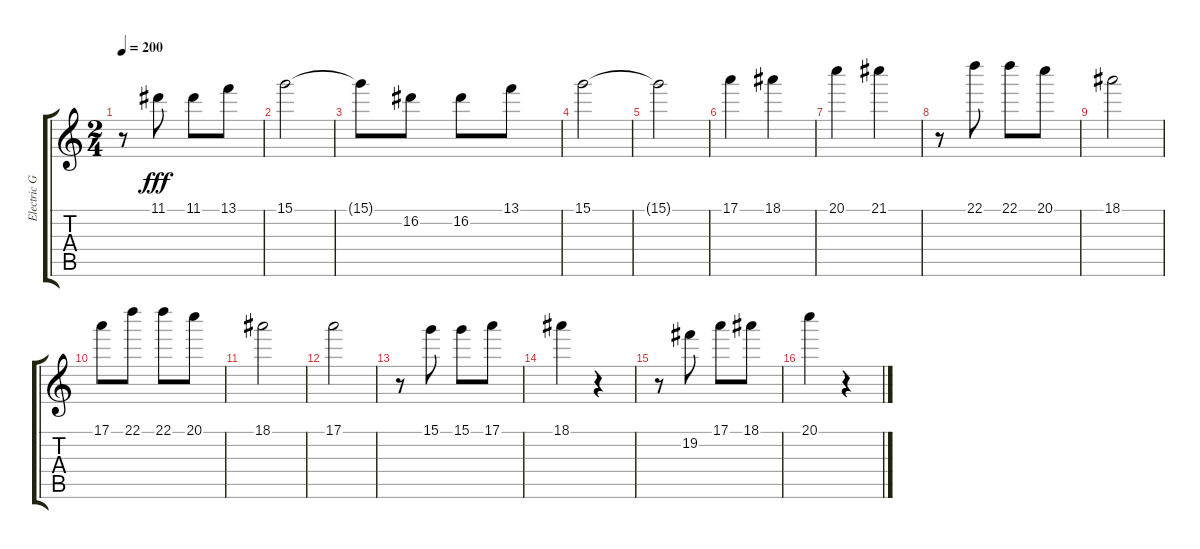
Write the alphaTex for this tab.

\track ("Electric Guitar 1" "Electric G") {instrument distortionguitar}
\staff {score tabs}
\tuning (E4 B3 G3 D3 A2 E2) {hide}
\ts (2 4)
\tempo 200
\clef g2
\ks c
r.8{dy fff} 11.1.8 11.1.8 13.1.8 |
15.1.2 |
15.1{t}.8 16.2.8 16.2.8 13.1.8 |
15.1.2 |
15.1{t}.2 |
17.1.4 18.1.4 |
20.1.4 21.1.4 |
r.8 22.1.8 22.1.8 20.1.8 |
18.1.2 |
17.1.8 22.1.8 22.1.8 20.1.8 |
18.1.2 |
17.1.2 |
r.8 15.1.8 15.1.8 17.1.8 |
18.1.4 r.4 |
r.8 19.2.8 17.1.8 18.1.8 |
20.1.4 r.4
